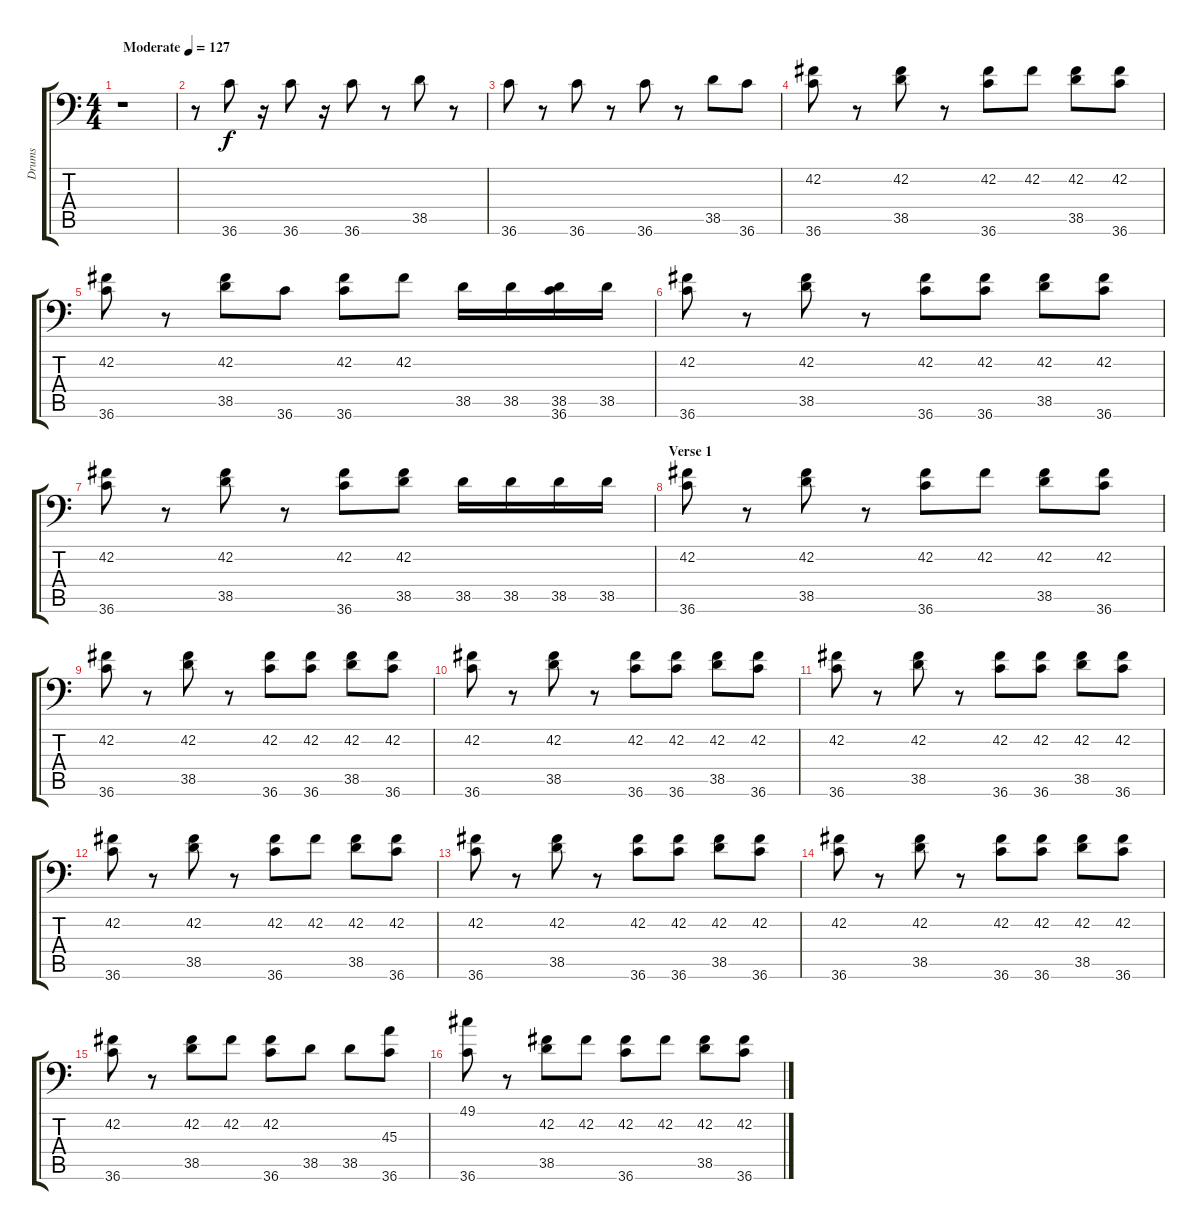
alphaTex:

\track ("Drums" "Drums") {instrument acousticgrandpiano}
\staff {score tabs}
\tuning (C-1 C-1 C-1 C-1 C-1 C-1) {hide}
\ts (4 4)
\tempo (127 "Moderate")
\clef f4
\ks c
r.1{dy f instrument acousticgrandpiano} |
r.8 36.6.8 r.16 36.6.8 r.16 36.6.8 r.8 38.5.8 r.8 |
36.6.8 r.8 36.6.8 r.8 36.6.8 r.8 38.5.8 36.6.8 |
(42.2 36.6).8 r.8 (42.2 38.5).8 r.8 (42.2 36.6).8 42.2.8 (42.2 38.5).8 (42.2 36.6).8 |
(42.2 36.6).8 r.8 (42.2 38.5).8 36.6.8 (42.2 36.6).8 42.2.8 38.5.16 38.5.16 (38.5 36.6).16 38.5.16 |
(42.2 36.6).8 r.8 (42.2 38.5).8 r.8 (42.2 36.6).8 (42.2 36.6).8 (42.2 38.5).8 (42.2 36.6).8 |
(42.2 36.6).8 r.8 (42.2 38.5).8 r.8 (42.2 36.6).8 (42.2 38.5).8 38.5.16 38.5.16 38.5.16 38.5.16 |
\section ("" "Verse 1")
(42.2 36.6).8 r.8 (42.2 38.5).8 r.8 (42.2 36.6).8 42.2.8 (42.2 38.5).8 (42.2 36.6).8 |
(42.2 36.6).8 r.8 (42.2 38.5).8 r.8 (42.2 36.6).8 (42.2 36.6).8 (42.2 38.5).8 (42.2 36.6).8 |
(42.2 36.6).8 r.8 (42.2 38.5).8 r.8 (42.2 36.6).8 (42.2 36.6).8 (42.2 38.5).8 (42.2 36.6).8 |
(42.2 36.6).8 r.8 (42.2 38.5).8 r.8 (42.2 36.6).8 (42.2 36.6).8 (42.2 38.5).8 (42.2 36.6).8 |
(42.2 36.6).8 r.8 (42.2 38.5).8 r.8 (42.2 36.6).8 42.2.8 (42.2 38.5).8 (42.2 36.6).8 |
(42.2 36.6).8 r.8 (42.2 38.5).8 r.8 (42.2 36.6).8 (42.2 36.6).8 (42.2 38.5).8 (42.2 36.6).8 |
(42.2 36.6).8 r.8 (42.2 38.5).8 r.8 (42.2 36.6).8 (42.2 36.6).8 (42.2 38.5).8 (42.2 36.6).8 |
(42.2 36.6).8 r.8 (42.2 38.5).8 42.2.8 (42.2 36.6).8 38.5.8 38.5.8 (45.3 36.6).8 |
(49.1 36.6).8 r.8 (42.2 38.5).8 42.2.8 (42.2 36.6).8 42.2.8 (42.2 38.5).8 (42.2 36.6).8
